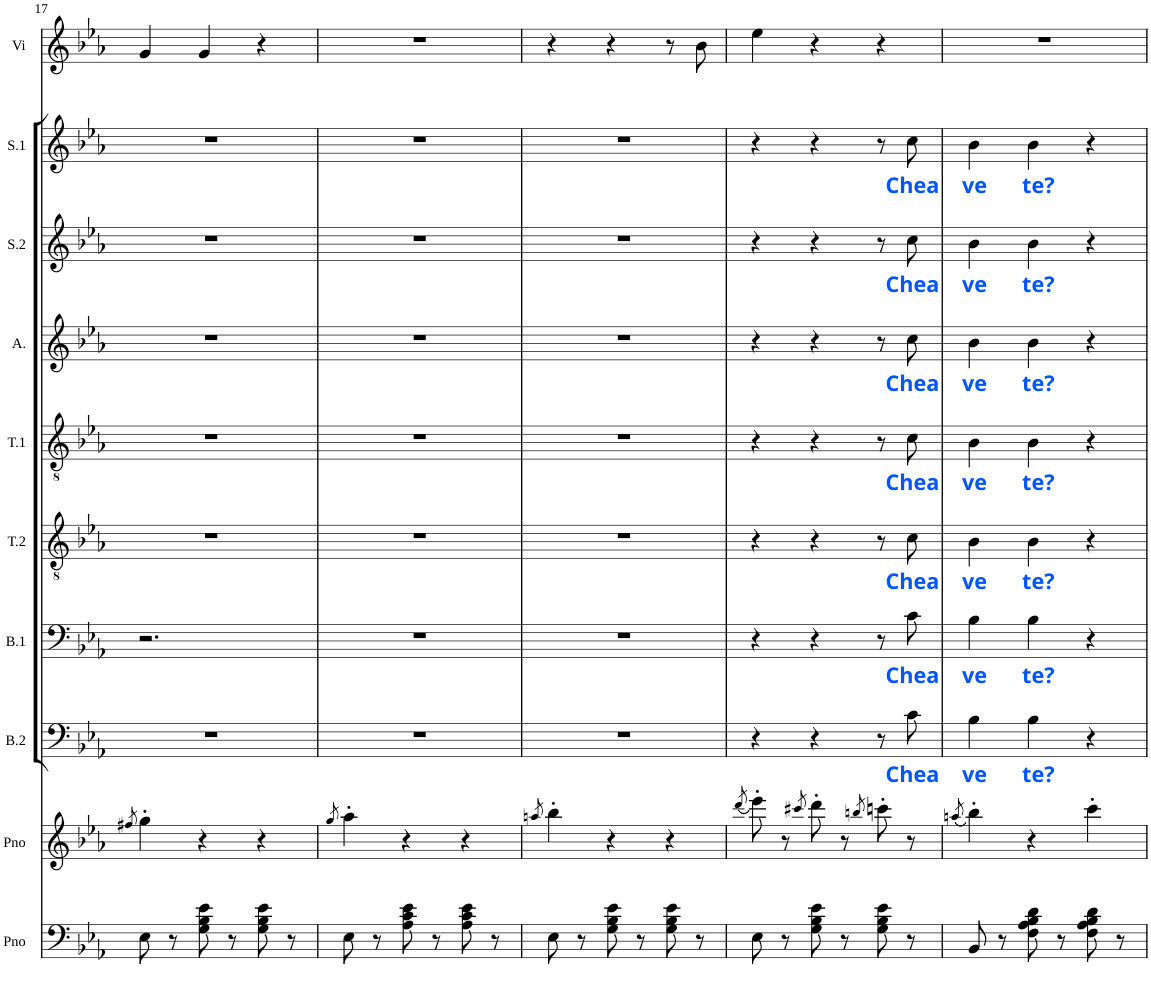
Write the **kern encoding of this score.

**kern	**kern	**kern	**text	**kern	**text	**kern	**text	**kern	**text	**kern	**text	**kern	**text	**kern	**text	**kern
*part10	*part9	*part8	*part8	*part7	*part7	*part6	*part6	*part5	*part5	*part4	*part4	*part3	*part3	*part2	*part2	*part1
*staff10	*staff9	*staff8	*staff8	*staff7	*staff7	*staff6	*staff6	*staff5	*staff5	*staff4	*staff4	*staff3	*staff3	*staff2	*staff2	*staff1
*I"Piano	*I"Piano	*I"B.2	*	*I"B.1	*	*I"T.2	*	*I"T.1	*	*I"Alto	*	*I"S.2	*	*I"S.1	*	*I"Vi
*I'Pno	*I'Pno	*I'B.2	*	*I'B.1	*	*I'T.2	*	*I'T.1	*	*I'A.	*	*I'S.2	*	*I'S.1	*	*I'Vi
!!LO:PB:g=z
*clefF4	*clefG2	*clefF4	*	*clefF4	*	*clefGv2	*	*clefGv2	*	*clefG2	*	*clefG2	*	*clefG2	*	*clefG2
*k[b-e-a-]	*k[b-e-a-]	*k[b-e-a-]	*	*k[b-e-a-]	*	*k[b-e-a-]	*	*k[b-e-a-]	*	*k[b-e-a-]	*	*k[b-e-a-]	*	*k[b-e-a-]	*	*k[b-e-a-]
*E-:	*E-:	*E-:	*	*E-:	*	*E-:	*	*E-:	*	*E-:	*	*E-:	*	*E-:	*	*E-:
*M3/4	*M3/4	*M3/4	*	*M3/4	*	*M3/4	*	*M3/4	*	*M3/4	*	*M3/4	*	*M3/4	*	*M3/4
=17	=17	=17	=17	=17	=17	=17	=17	=17	=17	=17	=17	=17	=17	=17	=17	=17
.	8qff#X/	.	.	.	.	.	.	.	.	.	.	.	.	.	.	.
8E-\	4gg'\	2.r	.	2.r	.	2.r	.	2.r	.	2.r	.	2.r	.	2.r	.	4g/
8r	.	.	.	.	.	.	.	.	.	.	.	.	.	.	.	.
8G\ 8B-\ 8e-\	4r	.	.	.	.	.	.	.	.	.	.	.	.	.	.	4g/
8r	.	.	.	.	.	.	.	.	.	.	.	.	.	.	.	.
8G\ 8B-\ 8e-\	4r	.	.	.	.	.	.	.	.	.	.	.	.	.	.	4r
8r	.	.	.	.	.	.	.	.	.	.	.	.	.	.	.	.
=18	=18	=18	=18	=18	=18	=18	=18	=18	=18	=18	=18	=18	=18	=18	=18	=18
.	8qgg/	.	.	.	.	.	.	.	.	.	.	.	.	.	.	.
8E-\	4aa-'\	2.r	.	2.r	.	2.r	.	2.r	.	2.r	.	2.r	.	2.r	.	2.r
8r	.	.	.	.	.	.	.	.	.	.	.	.	.	.	.	.
8A-\ 8c\ 8e-\	4r	.	.	.	.	.	.	.	.	.	.	.	.	.	.	.
8r	.	.	.	.	.	.	.	.	.	.	.	.	.	.	.	.
8A-\ 8c\ 8e-\	4r	.	.	.	.	.	.	.	.	.	.	.	.	.	.	.
8r	.	.	.	.	.	.	.	.	.	.	.	.	.	.	.	.
=19	=19	=19	=19	=19	=19	=19	=19	=19	=19	=19	=19	=19	=19	=19	=19	=19
.	8qaan/	.	.	.	.	.	.	.	.	.	.	.	.	.	.	.
8E-\	4bb-'\	2.r	.	2.r	.	2.r	.	2.r	.	2.r	.	2.r	.	2.r	.	4r
8r	.	.	.	.	.	.	.	.	.	.	.	.	.	.	.	.
8G\ 8B-\ 8e-\	4r	.	.	.	.	.	.	.	.	.	.	.	.	.	.	4r
8r	.	.	.	.	.	.	.	.	.	.	.	.	.	.	.	.
8G\ 8B-\ 8e-\	4r	.	.	.	.	.	.	.	.	.	.	.	.	.	.	8r
8r	.	.	.	.	.	.	.	.	.	.	.	.	.	.	.	8b-\
=20	=20	=20	=20	=20	=20	=20	=20	=20	=20	=20	=20	=20	=20	=20	=20	=20
.	(8qddd/	.	.	.	.	.	.	.	.	.	.	.	.	.	.	.
8E-\	8eee-'\)	4r	.	4r	.	4r	.	4r	.	4r	.	4r	.	4r	.	4ee-\
8r	8r	.	.	.	.	.	.	.	.	.	.	.	.	.	.	.
.	8qccc#X/	.	.	.	.	.	.	.	.	.	.	.	.	.	.	.
8G\ 8B-\ 8e-\	8ddd'\	4r	.	4r	.	4r	.	4r	.	4r	.	4r	.	4r	.	4r
8r	8r	.	.	.	.	.	.	.	.	.	.	.	.	.	.	.
.	8qbbn/	.	.	.	.	.	.	.	.	.	.	.	.	.	.	.
8G\ 8B-\ 8e-\	8cccn'\	8r	.	8r	.	8r	.	8r	.	8r	.	8r	.	8r	.	4r
!	!	!	!LO:LY:b:color=#0055FF	!	!LO:LY:b:color=#0055FF	!	!LO:LY:b:color=#0055FF	!	!LO:LY:b:color=#0055FF	!	!LO:LY:b:color=#0055FF	!	!LO:LY:b:color=#0055FF	!	!LO:LY:b:color=#0055FF	!
8r	8r	8c\	Chea	8c\	Chea	8c\	Chea	8c\	Chea	8cc\	Chea	8cc\	Chea	8cc\	Chea	.
=21	=21	=21	=21	=21	=21	=21	=21	=21	=21	=21	=21	=21	=21	=21	=21	=21
.	(8qaan/	.	.	.	.	.	.	.	.	.	.	.	.	.	.	.
!	!	!	!LO:LY:b:color=#0055FF	!	!LO:LY:b:color=#0055FF	!	!LO:LY:b:color=#0055FF	!	!LO:LY:b:color=#0055FF	!	!LO:LY:b:color=#0055FF	!	!LO:LY:b:color=#0055FF	!	!LO:LY:b:color=#0055FF	!
8BB-/	4bb-'\)	4B-\	ve	4B-\	ve	4B-\	ve	4B-\	ve	4b-\	ve	4b-\	ve	4b-\	ve	2.r
8r	.	.	.	.	.	.	.	.	.	.	.	.	.	.	.	.
!	!	!	!LO:LY:b:color=#0055FF	!	!LO:LY:b:color=#0055FF	!	!LO:LY:b:color=#0055FF	!	!LO:LY:b:color=#0055FF	!	!LO:LY:b:color=#0055FF	!	!LO:LY:b:color=#0055FF	!	!LO:LY:b:color=#0055FF	!
8F\ 8A-\ 8B-\ 8d\	4r	4B-\	te?	4B-\	te?	4B-\	te?	4B-\	te?	4b-\	te?	4b-\	te?	4b-\	te?	.
8r	.	.	.	.	.	.	.	.	.	.	.	.	.	.	.	.
8F\ 8A-\ 8B-\ 8d\	4ccc'\	4r	.	4r	.	4r	.	4r	.	4r	.	4r	.	4r	.	.
8r	.	.	.	.	.	.	.	.	.	.	.	.	.	.	.	.
=	=	=	=	=	=	=	=	=	=	=	=	=	=	=	=	=
*-	*-	*-	*-	*-	*-	*-	*-	*-	*-	*-	*-	*-	*-	*-	*-	*-
